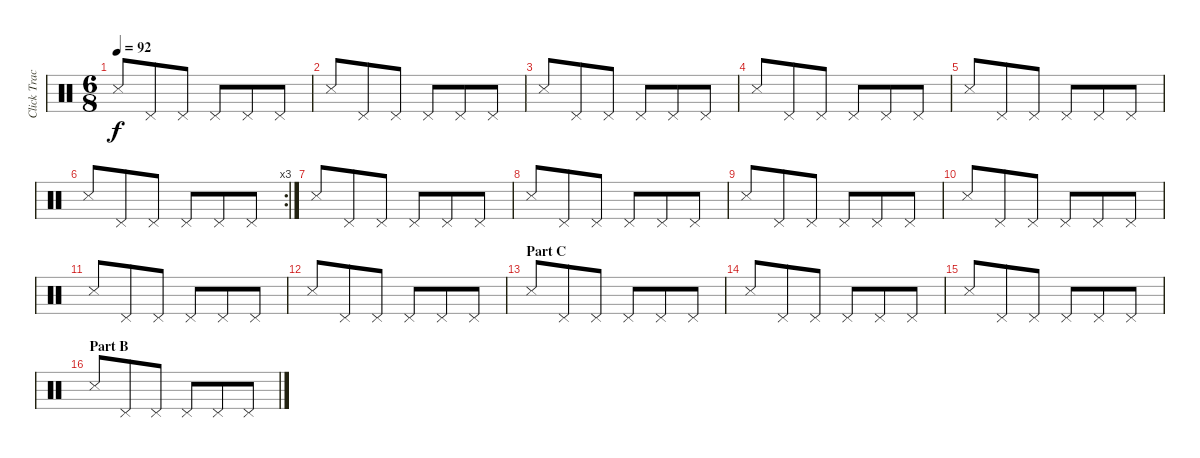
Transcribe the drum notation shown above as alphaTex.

\track ("Click Track" "Click Trac") {instrument percussion}
\staff {score}
\articulation defaults
\ts (6 8)
\tempo 92
\clef neutral
\ks c "Snare (side stick) 3".8{dy f} "Pedal Hi-Hat (hit)".8 "Pedal Hi-Hat (hit)".8 "Pedal Hi-Hat (hit)".8 "Pedal Hi-Hat (hit)".8 "Pedal Hi-Hat (hit)".8
|
"Snare (side stick) 3".8 "Pedal Hi-Hat (hit)".8 "Pedal Hi-Hat (hit)".8 "Pedal Hi-Hat (hit)".8 "Pedal Hi-Hat (hit)".8 "Pedal Hi-Hat (hit)".8 |
"Snare (side stick) 3".8 "Pedal Hi-Hat (hit)".8 "Pedal Hi-Hat (hit)".8 "Pedal Hi-Hat (hit)".8 "Pedal Hi-Hat (hit)".8 "Pedal Hi-Hat (hit)".8 |
"Snare (side stick) 3".8 "Pedal Hi-Hat (hit)".8 "Pedal Hi-Hat (hit)".8 "Pedal Hi-Hat (hit)".8 "Pedal Hi-Hat (hit)".8 "Pedal Hi-Hat (hit)".8 |
"Snare (side stick) 3".8 "Pedal Hi-Hat (hit)".8 "Pedal Hi-Hat (hit)".8 "Pedal Hi-Hat (hit)".8 "Pedal Hi-Hat (hit)".8 "Pedal Hi-Hat (hit)".8 |
\rc 3 "Snare (side stick) 3".8 "Pedal Hi-Hat (hit)".8 "Pedal Hi-Hat (hit)".8 "Pedal Hi-Hat (hit)".8 "Pedal Hi-Hat (hit)".8 "Pedal Hi-Hat (hit)".8
|
"Snare (side stick) 3".8 "Pedal Hi-Hat (hit)".8 "Pedal Hi-Hat (hit)".8 "Pedal Hi-Hat (hit)".8 "Pedal Hi-Hat (hit)".8 "Pedal Hi-Hat (hit)".8 |
"Snare (side stick) 3".8 "Pedal Hi-Hat (hit)".8 "Pedal Hi-Hat (hit)".8 "Pedal Hi-Hat (hit)".8 "Pedal Hi-Hat (hit)".8 "Pedal Hi-Hat (hit)".8 |
"Snare (side stick) 3".8 "Pedal Hi-Hat (hit)".8 "Pedal Hi-Hat (hit)".8 "Pedal Hi-Hat (hit)".8 "Pedal Hi-Hat (hit)".8 "Pedal Hi-Hat (hit)".8 |
"Snare (side stick) 3".8 "Pedal Hi-Hat (hit)".8 "Pedal Hi-Hat (hit)".8 "Pedal Hi-Hat (hit)".8 "Pedal Hi-Hat (hit)".8 "Pedal Hi-Hat (hit)".8 |
"Snare (side stick) 3".8 "Pedal Hi-Hat (hit)".8 "Pedal Hi-Hat (hit)".8 "Pedal Hi-Hat (hit)".8 "Pedal Hi-Hat (hit)".8 "Pedal Hi-Hat (hit)".8 |
"Snare (side stick) 3".8 "Pedal Hi-Hat (hit)".8 "Pedal Hi-Hat (hit)".8 "Pedal Hi-Hat (hit)".8 "Pedal Hi-Hat (hit)".8 "Pedal Hi-Hat (hit)".8 |
\section ("" "Part C")
"Snare (side stick) 3".8 "Pedal Hi-Hat (hit)".8 "Pedal Hi-Hat (hit)".8 "Pedal Hi-Hat (hit)".8 "Pedal Hi-Hat (hit)".8 "Pedal Hi-Hat (hit)".8 |
"Snare (side stick) 3".8 "Pedal Hi-Hat (hit)".8 "Pedal Hi-Hat (hit)".8 "Pedal Hi-Hat (hit)".8 "Pedal Hi-Hat (hit)".8 "Pedal Hi-Hat (hit)".8 |
"Snare (side stick) 3".8 "Pedal Hi-Hat (hit)".8 "Pedal Hi-Hat (hit)".8 "Pedal Hi-Hat (hit)".8 "Pedal Hi-Hat (hit)".8 "Pedal Hi-Hat (hit)".8 |
\section ("" "Part B")
"Snare (side stick) 3".8 "Pedal Hi-Hat (hit)".8 "Pedal Hi-Hat (hit)".8 "Pedal Hi-Hat (hit)".8 "Pedal Hi-Hat (hit)".8 "Pedal Hi-Hat (hit)".8
